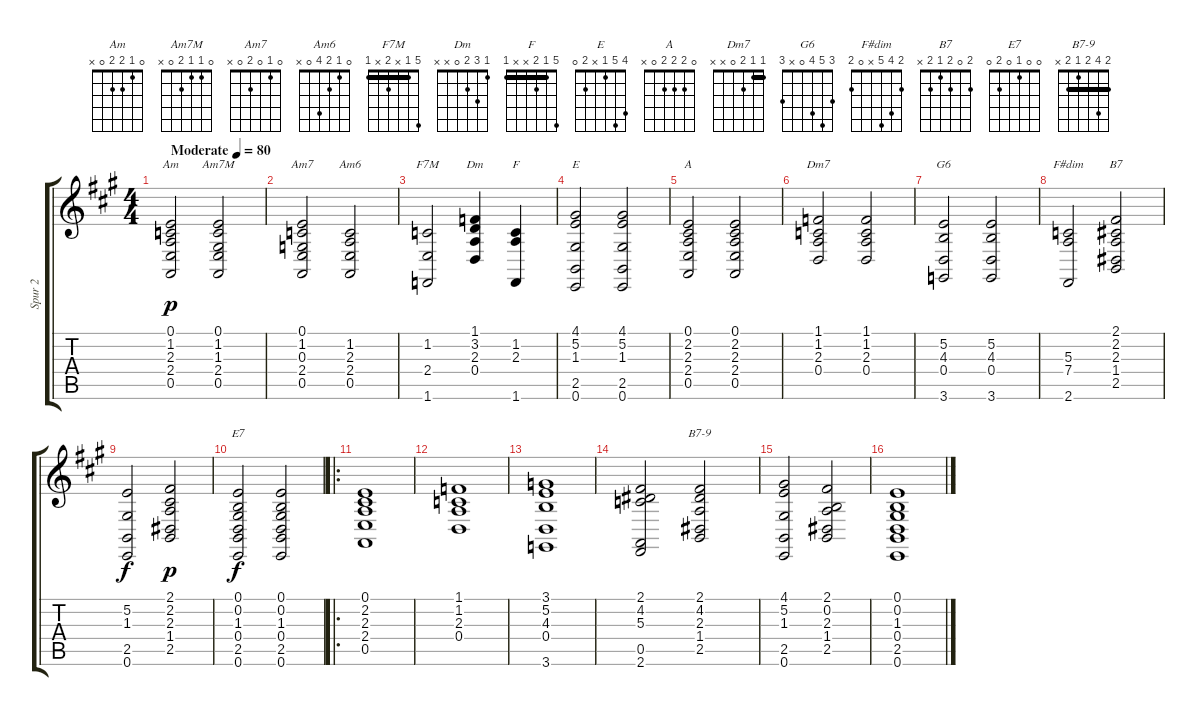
\track ("Spur 2" "Spur 2") {instrument stringensemble1}
\staff {score tabs}
\tuning (E4 B3 G3 D3 A2 E2) {hide}
\chord ("Am" 0 1 2 2 0 x)
\chord ("Am7M" 0 1 1 2 0 x)
\chord ("Am7" 0 1 0 2 0 x)
\chord ("Am6" 0 1 2 4 0 x)
\chord ("F7M" 5 1 x 2 x 1) {barre 1}
\chord ("Dm" 1 3 2 0 x x)
\chord ("F" 5 1 2 x x 1) {barre 1}
\chord ("E" 4 5 1 x 2 0)
\chord ("A" 0 2 2 2 0 x)
\chord ("Dm7" 1 1 2 0 x x) {barre 1}
\chord ("G6" 3 5 4 0 x 3)
\chord ("F#dim" 2 4 5 x 0 2)
\chord ("B7" 2 0 2 1 2 x)
\chord ("E7" 0 0 1 0 2 0)
\chord ("B7-9" 2 4 2 1 2 x) {barre 2}
\ts (4 4)
\tempo (80 "Moderate")
\clef g2
\ks a
(0.1 1.2 2.3 2.4 0.5).2{ch "Am" dy p instrument stringensemble1} (0.1 1.2 1.3 2.4 0.5).2{ch "Am7M"} |
(0.1 1.2 0.3 2.4 0.5).2{ch "Am7"} (1.2 2.3 2.4 0.5).2{ch "Am6"} |
(1.2 2.4 1.6).2{ch "F7M"} (1.1 3.2 2.3 0.4).4{ch "Dm"} (1.2 2.3 1.6).4{ch "F"} |
(4.1 5.2 1.3 2.5 0.6).2{ch "E"} (4.1 5.2 1.3 2.5 0.6).2 |
(0.1 2.2 2.3 2.4 0.5).2{ch "A"} (0.1 2.2 2.3 2.4 0.5).2 |
(1.1 1.2 2.3 0.4).2{ch "Dm7"} (1.1 1.2 2.3 0.4).2 |
(5.2 4.3 0.4 3.6).2{ch "G6"} (5.2 4.3 0.4 3.6).2 |
(5.3 7.4 2.6).2{ch "F#dim"} (2.1 2.2 2.3 1.4 2.5).2{ch "B7"} |
(5.2 1.3 2.5 0.6).2{dy f} (2.1 2.2 2.3 1.4 2.5).2{dy p} |
(0.1 0.2 1.3 0.4 2.5 0.6).2{ch "E7" dy f} (0.1 0.2 1.3 0.4 2.5 0.6).2 |
\ro
(0.1 2.2 2.3 2.4 0.5).1 |
(1.1 1.2 2.3 0.4).1 |
(3.1 5.2 4.3 0.4 3.6).1 |
(2.1 4.2 5.3 0.5 2.6).2 (2.1 4.2 2.3 1.4 2.5).2{ch "B7-9"} |
(4.1 5.2 1.3 2.5 0.6).2 (2.1 0.2 2.3 1.4 2.5).2 |
(0.1 0.2 1.3 0.4 2.5 0.6).1
